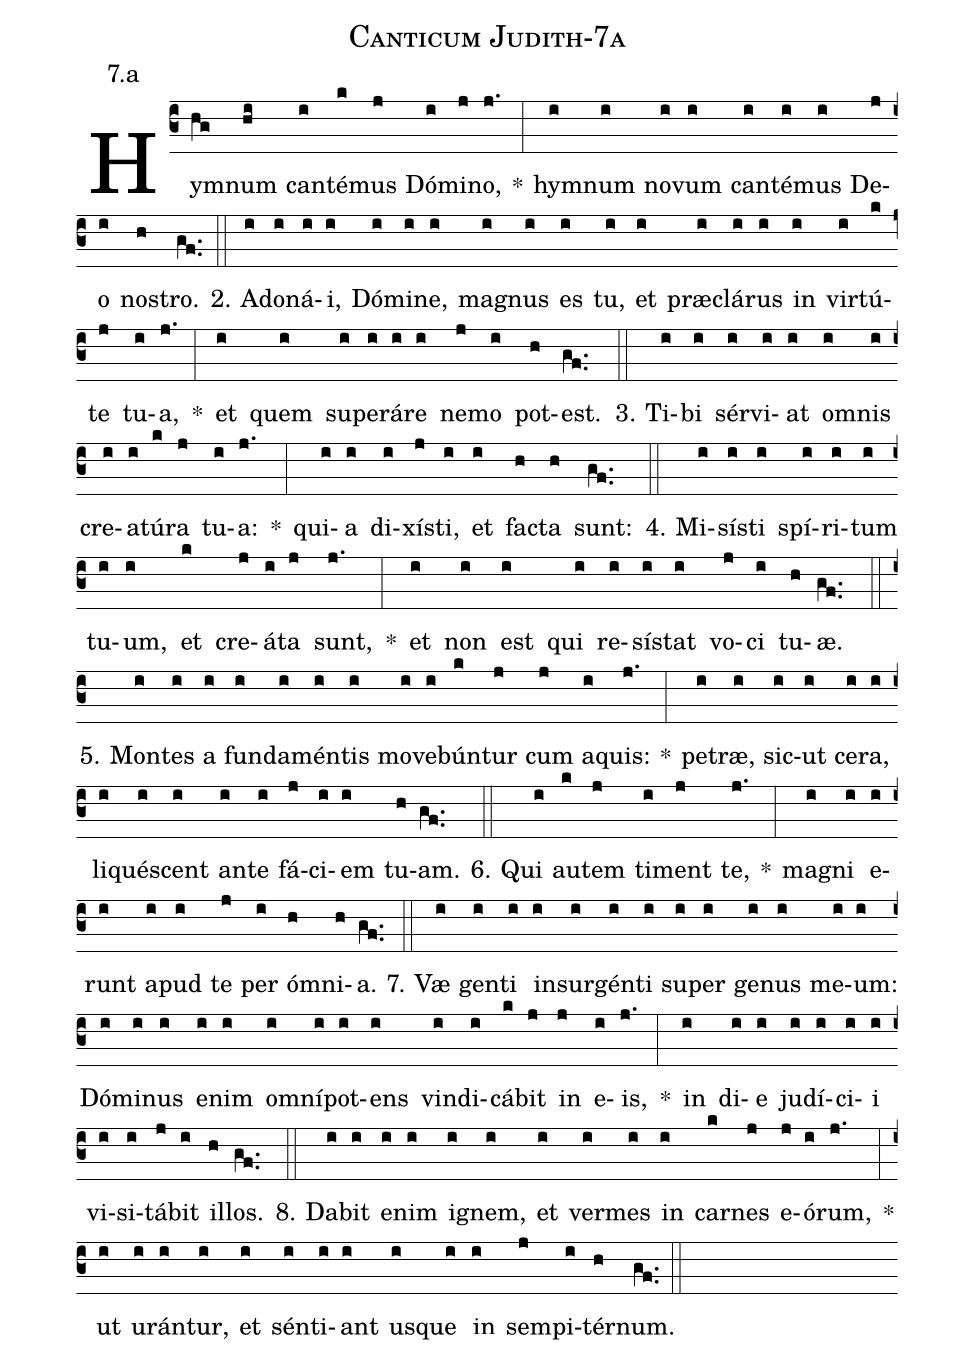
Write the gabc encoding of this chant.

name: Canticum Judith-7a;
annotation: 7.a;
%%
(c3)Hym(hg)num(hi) can(i)té(k)mus(j) Dó(i)mi(j)no,(j.) *(:) hym(i)num(i) no(i)vum(i) can(i)té(i)mus(i) De(j)o(i) nos(h)tro.(gf..) (::)
2. A(i)do(i)ná(i)i,(i) Dó(i)mi(i)ne,(i) ma(i)gnus(i) es(i) tu,(i) et(i) præ(i)clá(i)rus(i) in(i) vir(i)tú(k)te(j) tu(i)a,(j.) *(:) et(i) quem(i) su(i)pe(i)rá(i)re(i) ne(j)mo(i) pot(h)est.(gf..) (::)
3. Ti(i)bi(i) sér(i)vi(i)at(i) om(i)nis(i) cre(i)a(i)tú(k)ra(j) tu(i)a:(j.) *(:) qui(i)a(i) di(i)xís(j)ti,(i) et(i) fac(h)ta(h) sunt:(gf..) (::)
4. Mi(i)sís(i)ti(i) spí(i)ri(i)tum(i) tu(i)um,(i) et(k) cre(j)á(i)ta(j) sunt,(j.) *(:) et(i) non(i) est(i) qui(i) re(i)sís(i)tat(i) vo(j)ci(i) tu(h)æ.(gf..) (::)
5. Mon(i)tes(i) a(i) fun(i)da(i)mén(i)tis(i) mo(i)ve(i)bún(k)tur(j) cum(j) a(i)quis:(j.) *(:) pe(i)træ,(i) sic(i)ut(i) ce(i)ra,(i) li(i)qué(i)scent(i) an(i)te(i) fá(j)ci(i)em(i) tu(h)am.(gf..) (::)
6. Qui(i) au(k)tem(j) ti(i)ment(j) te,(j.) *(:) ma(i)gni(i) e(i)runt(i) a(i)pud(i) te(j) per(i) óm(h)ni(h)a.(gf..) (::)
7. Væ(i) gen(i)ti(i) in(i)sur(i)gén(i)ti(i) su(i)per(i) ge(i)nus(i) me(i)um:(i) Dó(i)mi(i)nus(i) e(i)nim(i) om(i)ní(i)pot(i)ens(i) vin(i)di(i)cá(k)bit(j) in(j) e(i)is,(j.) *(:) in(i) di(i)e(i) ju(i)dí(i)ci(i)i(i) vi(i)si(i)tá(j)bit(i) il(h)los.(gf..) (::)
8. Da(i)bit(i) e(i)nim(i) i(i)gnem,(i) et(i) ver(i)mes(i) in(i) car(k)nes(j) e(j)ó(i)rum,(j.) *(:) ut(i) u(i)rán(i)tur,(i) et(i) sén(i)ti(i)ant(i) us(i)que(i) in(i) sem(j)pi(i)tér(h)num.(gf..) (::)
